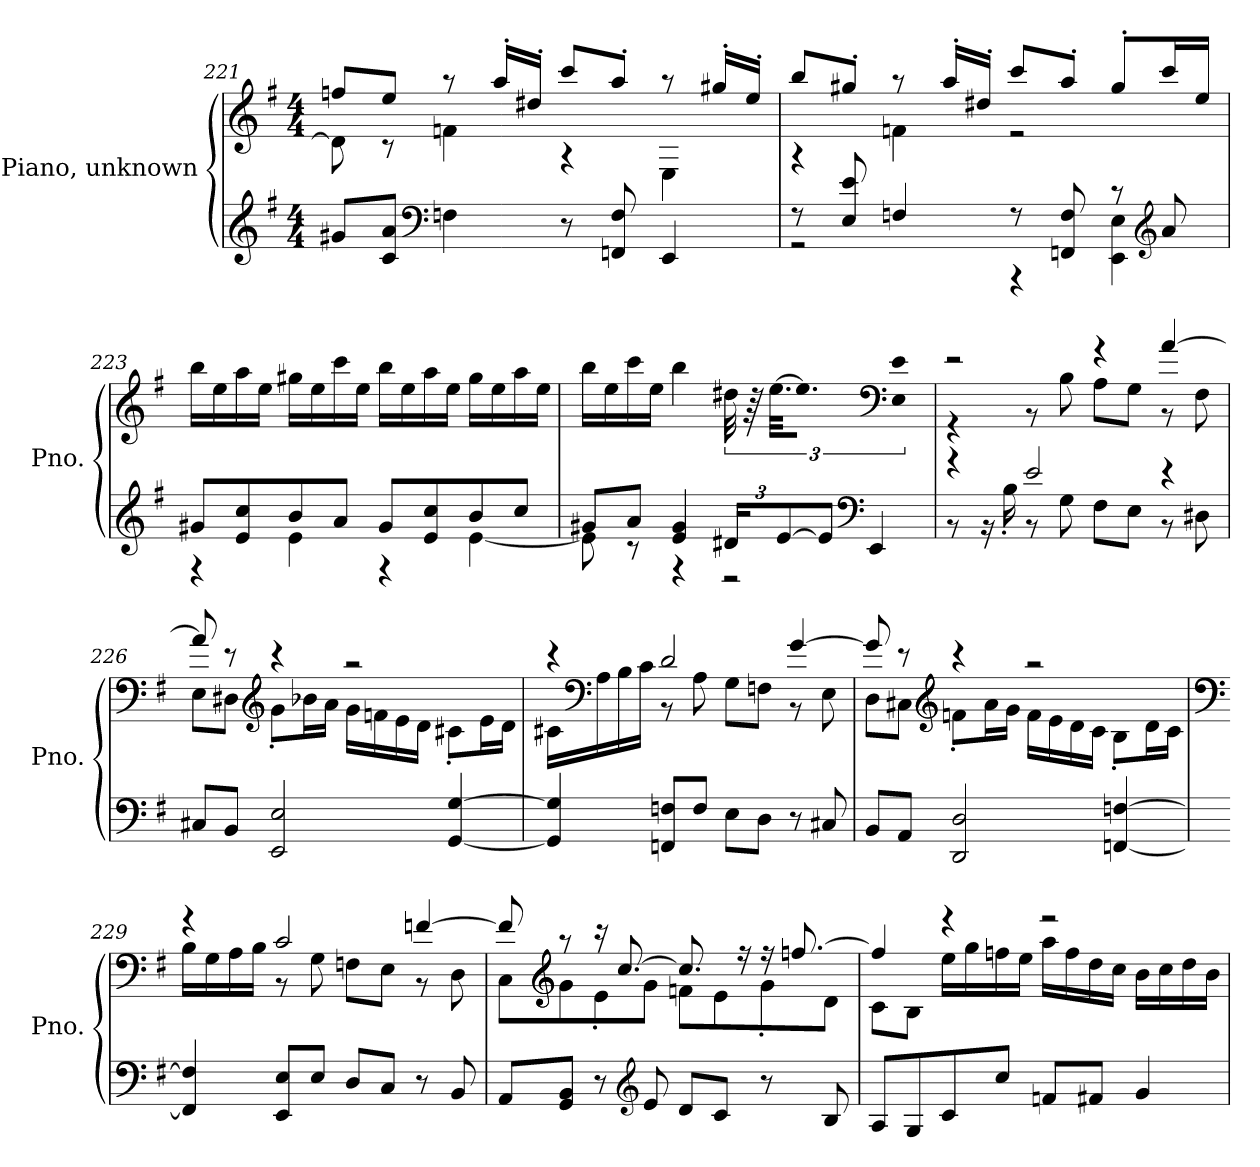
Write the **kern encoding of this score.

**kern	**kern
*part1	*part1
*staff2	*staff1
*I"Piano, unknown	*
*I'Pno.	*
*clefG2	*clefG2
*k[f#]	*k[f#]
*M4/4	*M4/4
=221	=221
*	*^
8g#X/L	8ffn/L	8d\]
8c/ 8a/J	8ee/J	8r
*clefF4	*	*
4Fn\	8r	4fn\
.	16aa'/LL	.
.	16dd#X'/JJ	.
8r	8ccc/L	4r
8FFn/ 8F/	8aa'/J	.
4EE/	8r	4E\
.	16gg#X'/LL	.
.	16ee'/JJ	.
=222	=222	=222
*^	*	*
8r	2r	8bb/L	4r
8E/ 8e/	.	8gg#X'/J	.
4Fn/	.	8r	4fn\
.	.	16aa'/LL	.
.	.	16dd#X'/JJ	.
8r	4r	8ccc/L	2r
8FFn/ 8F/	.	8aa'/J	.
8r	4EE\ 4E\	8gg#'/L	.
*clefG2	*	*	*
8a/	.	16ccc/L	.
.	.	16ee/JJ	.
*	*	*v	*v
!!LO:LB:g=z
=223	=223	=223
8g#X/L	4r	16bb\LL
.	.	16ee\
8e/ 8cc/	.	16aa\
.	.	16ee\JJ
8b/	4e\	16gg#X\LL
.	.	16ee\
8a/J	.	16ccc\
.	.	16ee\JJ
8g#/L	4r	16bb\LL
.	.	16ee\
8e/ 8cc/	.	16aa\
.	.	16ee\JJ
8b/	[4e\	16gg#\LL
.	.	16ee\
8cc/J	.	16aa\
.	.	16ee\JJ
=224	=224	=224
8g#X/L	8e\]	16bb\LL
.	.	16ee\
8a/J	8r	16ccc\
.	.	16ee\JJ
4e/ 4g#/	4r	4bb\
*Xbrackettup	*	*
24d#X/KL	2r	48dd#X\
.	.	96r
.	.	[48.ee\KKL
[12e/	.	.
.	.	8.ee\J]
8e/J]	.	.
*clefF4	*	*clefF4
4EE/	.	4E\ 4e\
=225	=225	=225
*	*	*^
4r	8r	2r	4r
.	16r	.	.
.	16B'\	.	.
2e/	8r	.	8r
.	8G\	.	8B\
.	8F#\L	4r	8A\L
.	8E\J	.	8G\J
4r	8r	[4a/	8r
.	8D#X\	.	8F#\
*v	*v	*	*
!!LO:LB:g=z	!!
=226	=226	=226
8C#X/L	8a/]	8E\L
8BB/J	8r	8D#X\J
*	*clefG2	*
2EE/ 2E/	4r	8g'\L
.	.	16b-X\L
.	.	16a\JJ
.	2r	16g\LL
.	.	16fn\
.	.	16e\
.	.	16d\JJ
[4GG/ [4G/	.	8c#X'\L
.	.	16e\L
.	.	16d\JJ
=227	=227	=227
4GG/] 4G/]	4r	16c#X\LL
*	*clefF4	*
.	.	16A\
.	.	16B\
.	.	16c#\JJ
8FFn/ 8Fn/L	2d/	8r
8F/J	.	8A\
8E\L	.	8G\L
8D\J	.	8Fn\J
8r	[4g/	8r
8C#X/	.	8E\
!!LO:LB:g=z	!!
=228	=228	=228
8BB/L	8g/]	8D\L
8AA/J	8r	8C#X\J
*	*clefG2	*
2DD/ 2D/	4r	8fn'\L
.	.	16a\L
.	.	16g\JJ
.	2r	16f\LL
.	.	16e\
.	.	16d\
.	.	16c\JJ
[4FFn/ [4Fn/	.	8B'\L
.	.	16d\L
.	.	16c\JJ
=229	=229	=229
*	*clefF4	*
4FF/] 4F/]	4r	16B\LL
.	.	16G\
.	.	16A\
.	.	16B\JJ
8EE/ 8E/L	2c/	8r
8E/J	.	8G\
8D/L	.	8Fn\L
8C/J	.	8E\J
8r	[4fn/	8r
8BB/	.	8D\
!!LO:LB:g=z	!!
=230	=230	=230
8AA/L	8f/]	8C\L
*	*clefG2	*
8GG/ 8BB/J	8r	8g\
8r	16r	8e'\
.	[8.cc/	.
*clefG2	*	*
8e/	.	8g\J
8d/L	8.cc/]	8fn\L
8c/J	.	8e\
.	16r	.
8r	16r	8g'\
.	[8.ffn/	.
8B/	.	8d\J
=231	=231	=231
8A/L	4ff/]	8c\L
8G/	.	8B\J
8c/	4r	16ee\LL
.	.	16gg\
8cc/J	.	16ffn\
.	.	16ee\JJ
8fn/L	2r	16aa\LL
.	.	16ff\
8f#X/J	.	16dd\
.	.	16cc\JJ
4g/	.	16b\LL
.	.	16cc\
.	.	16dd\
.	.	16b\JJ
*	*v	*v
=	=
*-	*-
